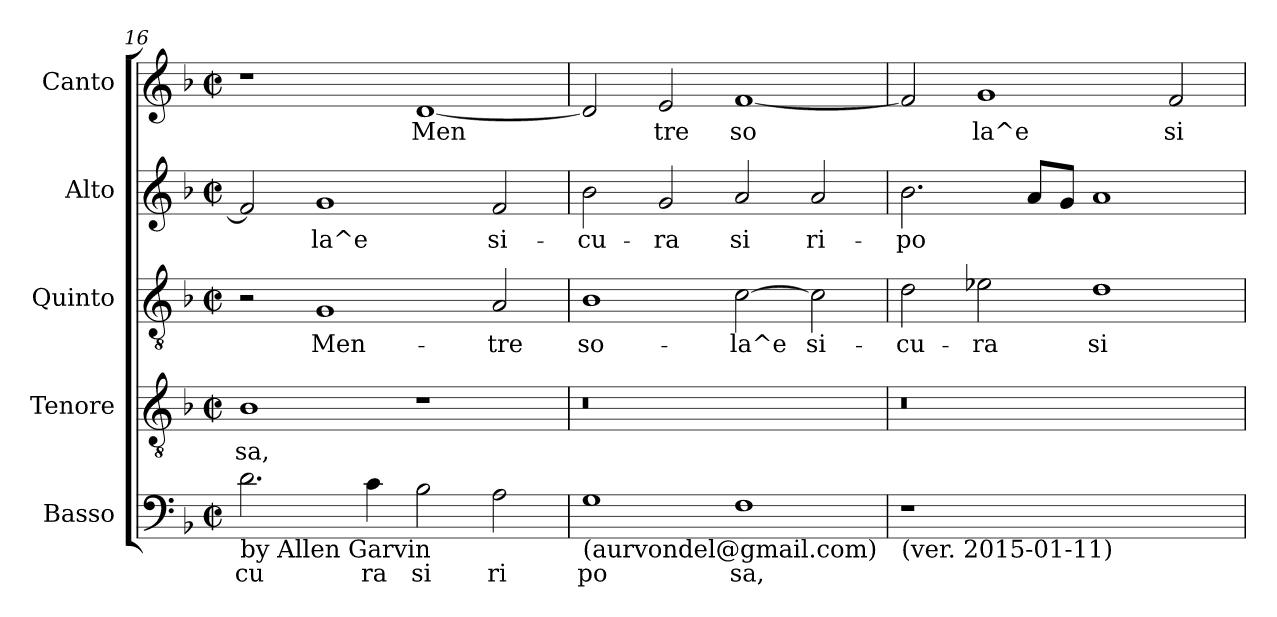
**kern	**text	**kern	**text	**kern	**text	**kern	**text	**kern	**text
*part5	*part5	*part4	*part4	*part3	*part3	*part2	*part2	*part1	*part1
*staff5	*staff5	*staff4	*staff4	*staff3	*staff3	*staff2	*staff2	*staff1	*staff1
*I"Basso	*	*I"Tenore	*	*I"Quinto	*	*I"Alto	*	*I"Canto	*
*clefF4	*	*clefGv2	*	*clefGv2	*	*clefG2	*	*clefG2	*
*k[b-]	*	*k[b-]	*	*k[b-]	*	*k[b-]	*	*k[b-]	*
*F:	*	*F:	*	*F:	*	*F:	*	*F:	*
*M2/2	*	*M2/2	*	*M2/2	*	*M2/2	*	*M2/2	*
*met(c|)	*	*met(c|)	*	*met(c|)	*	*met(c|)	*	*met(c|)	*
=16	=16	=16	=16	=16	=16	=16	=16	=16	=16
!LO:TX:b:t=by Allen Garvin	!	!	!	!	!	!	!	!	!
!	!LO:LY:b:cj	!	!LO:LY:b:cj	!	!	!	!LO:LY:b	!	!
2.d\	cu	1B-	-sa,	2r	.	2f/]	--	1r	.
!	!	!	!	!	!LO:LY:b:cj	!	!LO:LY:b	!	!
.	.	.	.	1G	Men-	1g	-la^e	.	.
!	!LO:LY:b:cj	!	!	!	!	!	!	!	!
4c\	ra	.	.	.	.	.	.	.	.
!	!LO:LY:b:cj	!	!	!	!	!	!	!	!LO:LY:b:cj
2B-\	si	1r	.	.	.	.	.	[<1d	Men-
!	!LO:LY:b:cj	!	!	!	!LO:LY:b:cj	!	!LO:LY:b	!	!
2A\	ri	.	.	2A/	-tre	2f/	si-	.	.
=17	=17	=17	=17	=17	=17	=17	=17	=17	=17
!LO:TX:b:t=(aurvondel@gmail.com)	!	!	!	!	!	!	!	!	!
!	!LO:LY:b:cj	!	!	!	!LO:LY:b:cj	!	!LO:LY:b	!	!LO:LY:b:cj
1G	po	0r	.	1B-	so-	2b-\	-cu-	2d/]	--
!	!	!	!	!	!	!	!LO:LY:b	!	!LO:LY:b:cj
.	.	.	.	.	.	2g/	-ra	2e/	-tre
!	!LO:LY:b:cj	!	!	!	!LO:LY:b:cj	!	!LO:LY:b	!	!LO:LY:b:cj
1F	sa,	.	.	[<2c\	-la^e	2a/	si	[<1f	so-
!	!	!	!	!	!LO:LY:b:cj	!	!LO:LY:b	!	!
.	.	.	.	2c\]	si-	2a/	ri-	.	.
=18	=18	=18	=18	=18	=18	=18	=18	=18	=18
!LO:TX:b:t=(ver. 2015-01-11)	!	!	!	!	!	!	!	!	!
!	!	!	!	!	!LO:LY:b:cj	!	!LO:LY:b	!	!LO:LY:b:cj
1r	.	0r	.	2d\	-cu-	2.b-\	-po-	2f/]	--
!	!	!	!	!	!LO:LY:b:cj	!	!	!	!LO:LY:b:cj
.	.	.	.	2e-X\	-ra	.	.	1g	-la^e
!	!	!	!	!	!	!	!LO:LY:b	!	!
.	.	.	.	.	.	8a/L	--	.	.
!	!	!	!	!	!	!	!LO:LY:b	!	!
.	.	.	.	.	.	8g/J	--	.	.
!	!	!	!	!	!LO:LY:b:cj	!	!LO:LY:b	!	!
1ryy	.	.	.	1d	si	1a	--	.	.
!	!	!	!	!	!	!	!	!	!LO:LY:b:cj
.	.	.	.	.	.	.	.	2f/	si-
=	=	=	=	=	=	=	=	=	=
*-	*-	*-	*-	*-	*-	*-	*-	*-	*-
